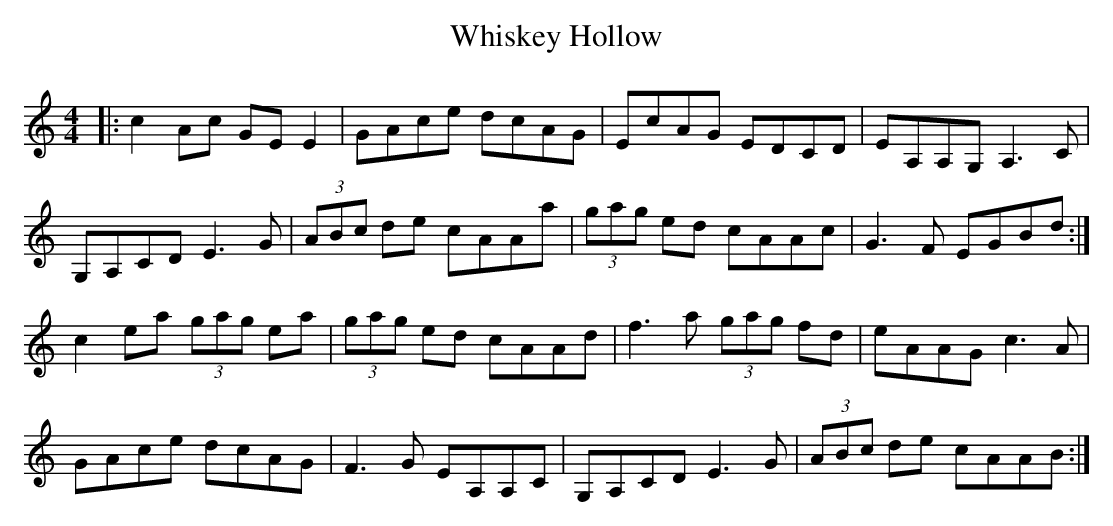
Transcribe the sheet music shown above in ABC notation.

X:1
T: Whiskey Hollow
M: 4/4
L: 1/8
K: Cmaj
|:c2Ac GEE2|GAce dcAG|EcAG EDCD|EA,A,G, A,3C|
G,A,CD E3G|(3ABc de cAAa|(3gag ed cAAc|G3F EGBd:|
c2ea (3gag ea|(3gag ed cAAd|f3a (3gag fd|eAAG c3A|
GAce dcAG|F3G EA,A,C|G,A,CD E3G|(3ABc de cAAB:|
